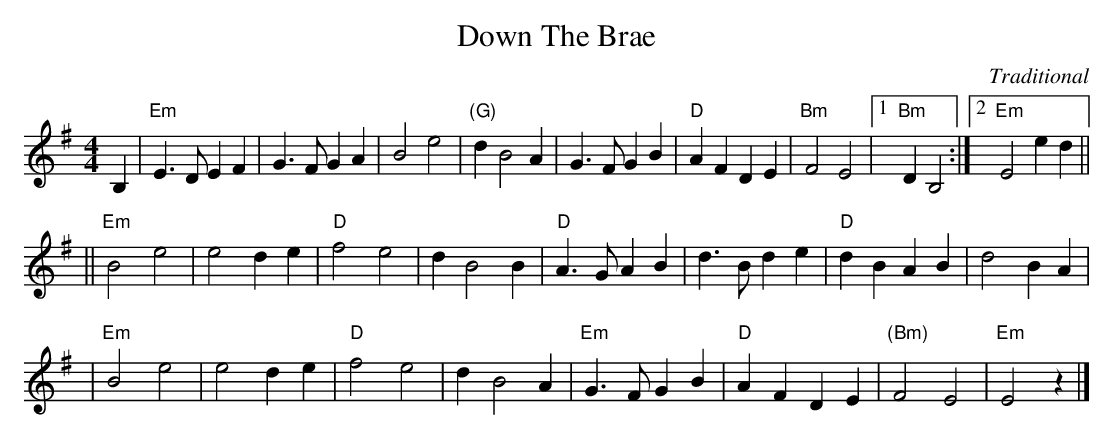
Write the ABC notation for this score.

X:1
T:Down The Brae
M:4/4
L:1/8
C:Traditional
K:Em
B,2 \
| "Em"E3D E2F2 | G3F G2A2 | B4 e4 | "(G)"d2 B4A2 \
| G3F G2B2 | "D"A2F2 D2E2 | "Bm"F4 E4 |1 "Bm"D2 B,4 :|2 "Em"E4 e2d2 ||
|| "Em"B4 e4 | e4 d2e2 | "D"f4 e4 | d2 B4 B2 \
| "D"A3G A2B2 | d3B d2e2 | "D"d2B2 A2B2 | d4 B2A2 |
| "Em"B4 e4 | e4d2 e2 | "D"f4 e4 | d2 B4 A2 \
| "Em"G3F G2B2 | "D"A2F2 D2E2 | "(Bm)"F4 E4 | "Em"E4 z2 |]
